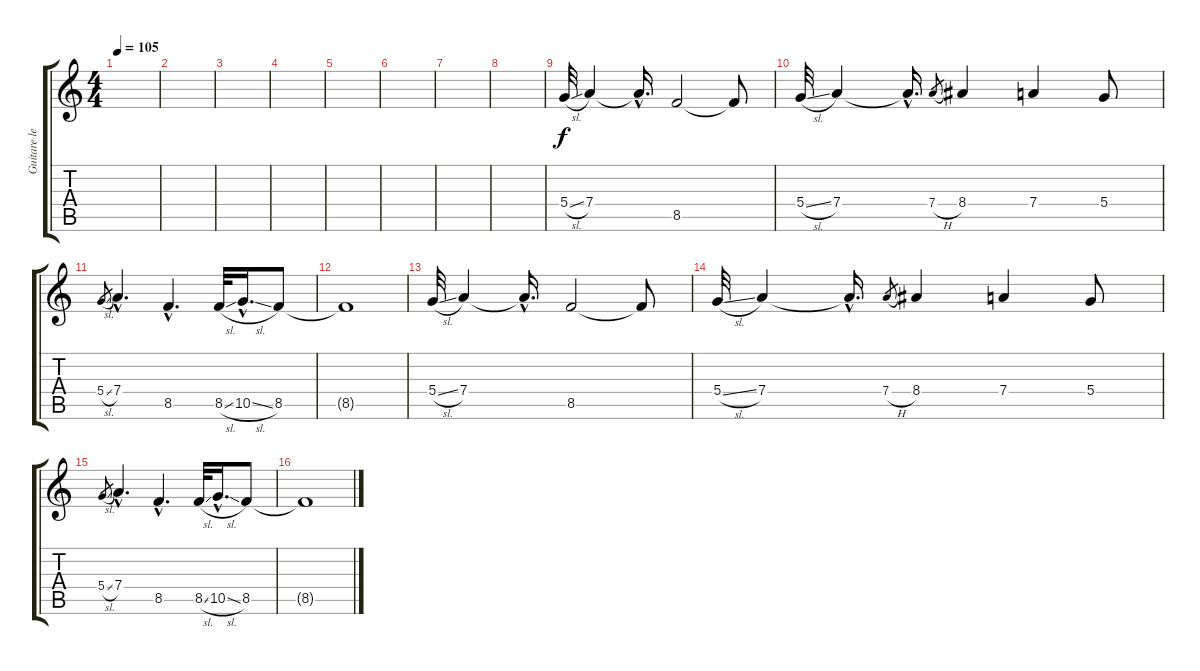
\track ("Guitare lead" "Guitare le") {instrument electricguitarclean}
\staff {score tabs}
\tuning (E4 B3 G3 D3 A2 D2) {hide}
\ts (4 4)
\tempo 105
\clef g2
\ks c
|
|
|
|
|
|
|
|
5.4{sl}.32 7.4.4 7.4{hac t}.16{d} 8.5.2 8.5{t}.8 |
5.4{sl}.32 7.4.4 7.4{hac t}.16{d} 7.4{h}.8{gr} 8.4.4 7.4.4 5.4.8 |
5.4{sl}.8{gr} 7.4{hac}.4{d} 8.5{hac}.4{d} 8.5{sl}.32 10.5{sl hac}.16{d} 8.5.8 |
8.5{t}.1 |
5.4{sl}.32 7.4.4 7.4{hac t}.16{d} 8.5.2 8.5{t}.8 |
5.4{sl}.32 7.4.4 7.4{hac t}.16{d} 7.4{h}.8{gr} 8.4.4 7.4.4 5.4.8 |
5.4{sl}.8{gr} 7.4{hac}.4{d} 8.5{hac}.4{d} 8.5{sl}.32 10.5{sl hac}.16{d} 8.5.8 |
8.5{t}.1
